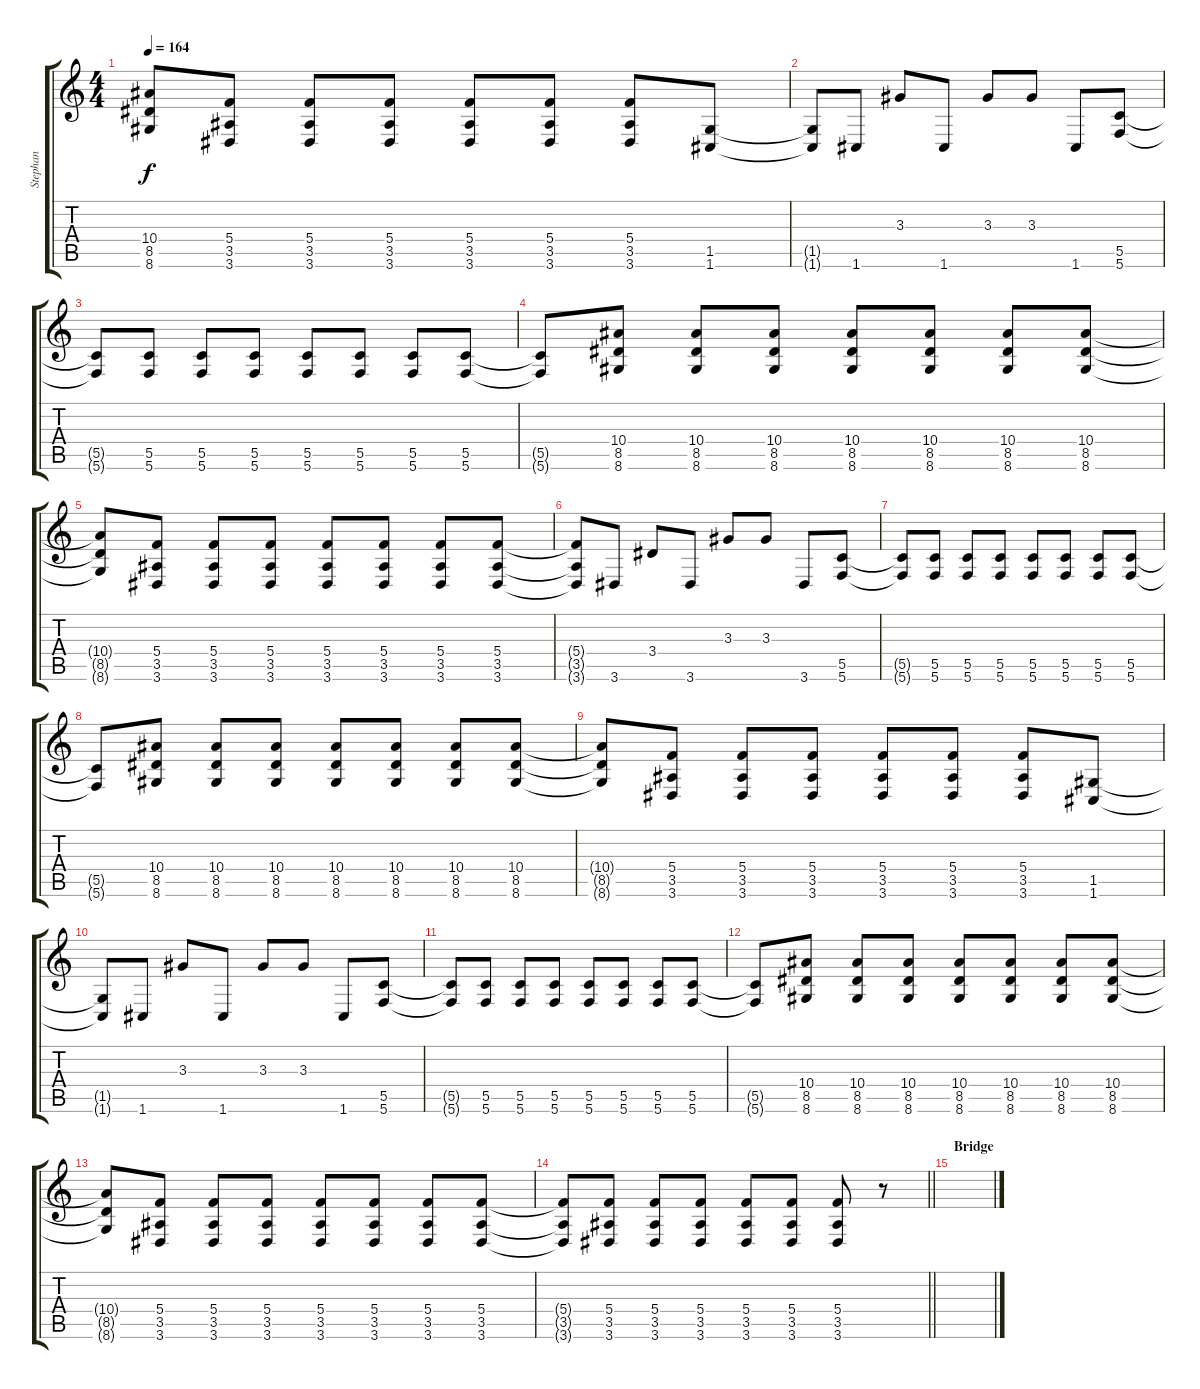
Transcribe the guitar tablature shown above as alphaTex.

\track ("Stephan" "Stephan") {instrument distortionguitar}
\staff {score tabs}
\tuning (D4 A3 F3 C3 G2 C2) {hide}
\ts (4 4)
\tempo 164
\clef g2
\ks c
(10.4{t} 8.5{t} 8.6{t}).8{dy f} (5.4 3.5 3.6).8 (5.4 3.5 3.6).8 (5.4 3.5 3.6).8 (5.4 3.5 3.6).8 (5.4 3.5 3.6).8 (5.4 3.5 3.6).8 (1.5 1.6).8 |
(1.5{t} 1.6{t}).8 1.6.8 3.3.8 1.6.8 3.3.8 3.3.8 1.6.8 (5.5 5.6).8 |
(5.5{t} 5.6{t}).8 (5.5 5.6).8 (5.5 5.6).8 (5.5 5.6).8 (5.5 5.6).8 (5.5 5.6).8 (5.5 5.6).8 (5.5 5.6).8 |
(5.5{t} 5.6{t}).8 (10.4 8.5 8.6).8 (10.4 8.5 8.6).8 (10.4 8.5 8.6).8 (10.4 8.5 8.6).8 (10.4 8.5 8.6).8 (10.4 8.5 8.6).8 (10.4 8.5 8.6).8 |
(10.4{t} 8.5{t} 8.6{t}).8 (5.4 3.5 3.6).8 (5.4 3.5 3.6).8 (5.4 3.5 3.6).8 (5.4 3.5 3.6).8 (5.4 3.5 3.6).8 (5.4 3.5 3.6).8 (5.4 3.5 3.6).8 |
(5.4{t} 3.5{t} 3.6{t}).8 3.6.8 3.4.8 3.6.8 3.3.8 3.3.8 3.6.8 (5.5 5.6).8 |
(5.5{t} 5.6{t}).8 (5.5 5.6).8 (5.5 5.6).8 (5.5 5.6).8 (5.5 5.6).8 (5.5 5.6).8 (5.5 5.6).8 (5.5 5.6).8 |
(5.5{t} 5.6{t}).8 (10.4 8.5 8.6).8 (10.4 8.5 8.6).8 (10.4 8.5 8.6).8 (10.4 8.5 8.6).8 (10.4 8.5 8.6).8 (10.4 8.5 8.6).8 (10.4 8.5 8.6).8 |
(10.4{t} 8.5{t} 8.6{t}).8 (5.4 3.5 3.6).8 (5.4 3.5 3.6).8 (5.4 3.5 3.6).8 (5.4 3.5 3.6).8 (5.4 3.5 3.6).8 (5.4 3.5 3.6).8 (1.5 1.6).8 |
(1.5{t} 1.6{t}).8 1.6.8 3.3.8 1.6.8 3.3.8 3.3.8 1.6.8 (5.5 5.6).8 |
(5.5{t} 5.6{t}).8 (5.5 5.6).8 (5.5 5.6).8 (5.5 5.6).8 (5.5 5.6).8 (5.5 5.6).8 (5.5 5.6).8 (5.5 5.6).8 |
(5.5{t} 5.6{t}).8 (10.4 8.5 8.6).8 (10.4 8.5 8.6).8 (10.4 8.5 8.6).8 (10.4 8.5 8.6).8 (10.4 8.5 8.6).8 (10.4 8.5 8.6).8 (10.4 8.5 8.6).8 |
(10.4{t} 8.5{t} 8.6{t}).8 (5.4 3.5 3.6).8 (5.4 3.5 3.6).8 (5.4 3.5 3.6).8 (5.4 3.5 3.6).8 (5.4 3.5 3.6).8 (5.4 3.5 3.6).8 (5.4 3.5 3.6).8 |
\barLineRight lightlight
(5.4{t} 3.5{t} 3.6{t}).8 (5.4 3.5 3.6).8 (5.4 3.5 3.6).8 (5.4 3.5 3.6).8 (5.4 3.5 3.6).8 (5.4 3.5 3.6).8 (5.4 3.5 3.6).8 r.8 |
\section ("" "Bridge")
